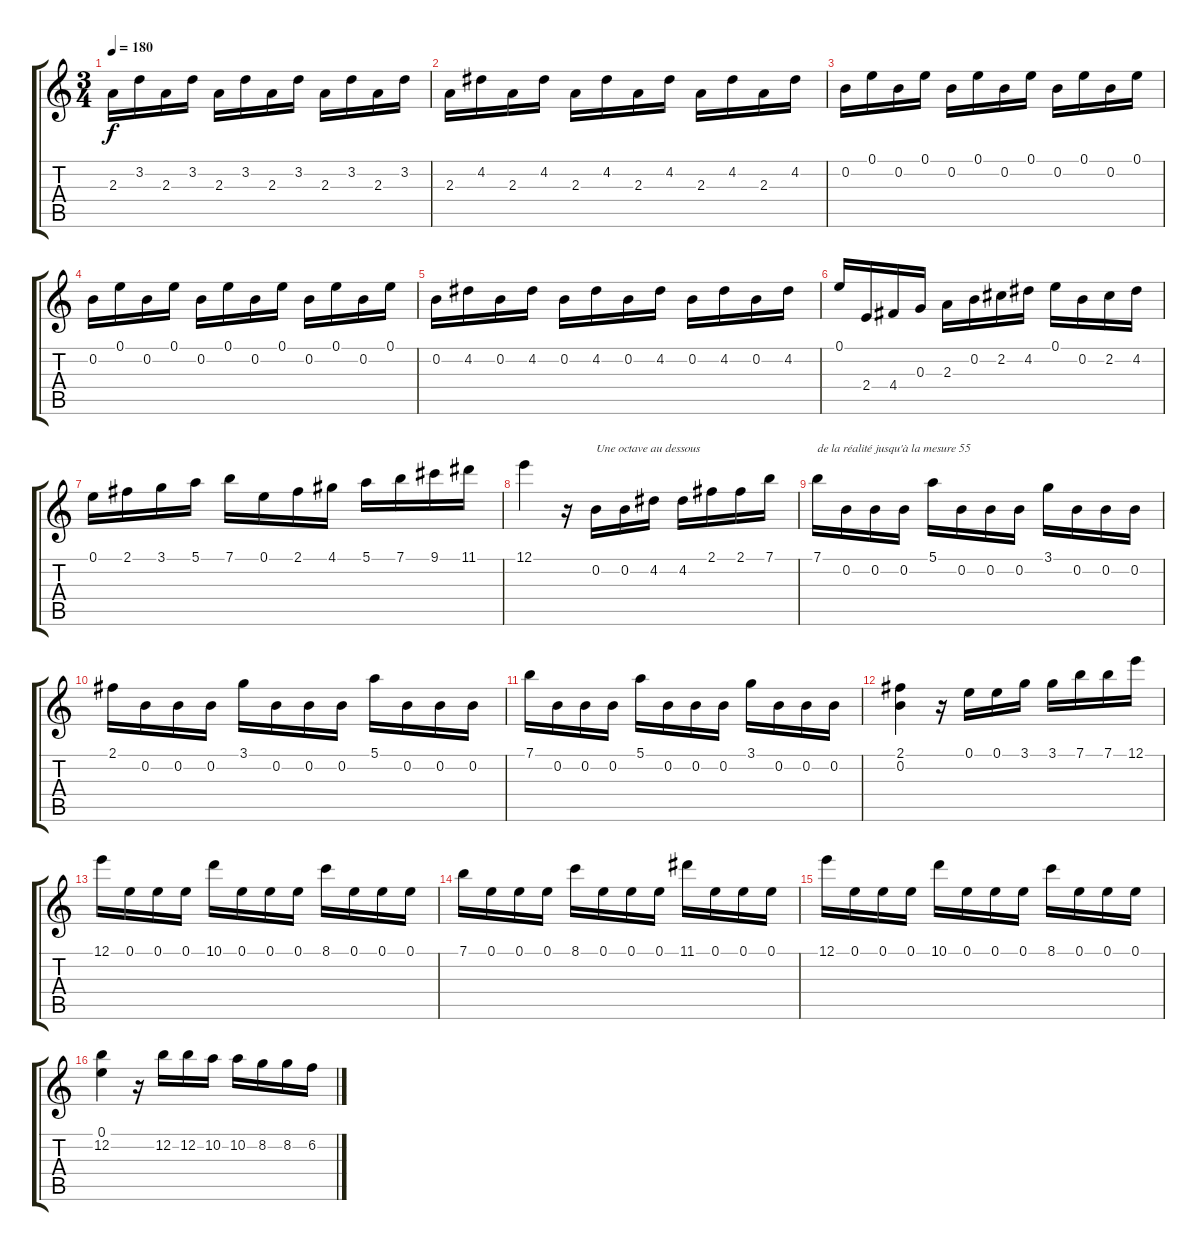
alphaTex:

\track "" {instrument acousticguitarnylon}
\staff {score tabs}
\tuning (E4 B3 G3 D3 A2 E2) {hide}
\ts (3 4)
\tempo 180
\clef g2
\ks c
2.3.16{dy f} 3.2.16 2.3.16 3.2.16 2.3.16 3.2.16 2.3.16 3.2.16 2.3.16 3.2.16 2.3.16 3.2.16 |
2.3.16 4.2.16 2.3.16 4.2.16 2.3.16 4.2.16 2.3.16 4.2.16 2.3.16 4.2.16 2.3.16 4.2.16 |
0.2.16 0.1.16 0.2.16 0.1.16 0.2.16 0.1.16 0.2.16 0.1.16 0.2.16 0.1.16 0.2.16 0.1.16 |
0.2.16 0.1.16 0.2.16 0.1.16 0.2.16 0.1.16 0.2.16 0.1.16 0.2.16 0.1.16 0.2.16 0.1.16 |
0.2.16 4.2.16 0.2.16 4.2.16 0.2.16 4.2.16 0.2.16 4.2.16 0.2.16 4.2.16 0.2.16 4.2.16 |
0.1.16 2.4.16 4.4.16 0.3.16 2.3.16 0.2.16 2.2.16 4.2.16 0.1.16 0.2.16 2.2.16 4.2.16 |
0.1.16 2.1.16 3.1.16 5.1.16 7.1.16 0.1.16 2.1.16 4.1.16 5.1.16 7.1.16 9.1.16 11.1.16 |
12.1.4 r.16 0.2.16{txt "Une octave au dessous"} 0.2.16 4.2.16 4.2.16 2.1.16 2.1.16 7.1.16 |
7.1.16{txt "de la réalité jusqu'à la mesure 55"} 0.2.16 0.2.16 0.2.16 5.1.16 0.2.16 0.2.16 0.2.16 3.1.16 0.2.16 0.2.16 0.2.16 |
2.1.16 0.2.16 0.2.16 0.2.16 3.1.16 0.2.16 0.2.16 0.2.16 5.1.16 0.2.16 0.2.16 0.2.16 |
7.1.16 0.2.16 0.2.16 0.2.16 5.1.16 0.2.16 0.2.16 0.2.16 3.1.16 0.2.16 0.2.16 0.2.16 |
(2.1 0.2).4 r.16 0.1.16 0.1.16 3.1.16 3.1.16 7.1.16 7.1.16 12.1.16 |
12.1.16 0.1.16 0.1.16 0.1.16 10.1.16 0.1.16 0.1.16 0.1.16 8.1.16 0.1.16 0.1.16 0.1.16 |
7.1.16 0.1.16 0.1.16 0.1.16 8.1.16 0.1.16 0.1.16 0.1.16 11.1.16 0.1.16 0.1.16 0.1.16 |
12.1.16 0.1.16 0.1.16 0.1.16 10.1.16 0.1.16 0.1.16 0.1.16 8.1.16 0.1.16 0.1.16 0.1.16 |
(0.1 12.2).4 r.16 12.2.16 12.2.16 10.2.16 10.2.16 8.2.16 8.2.16 6.2.16
